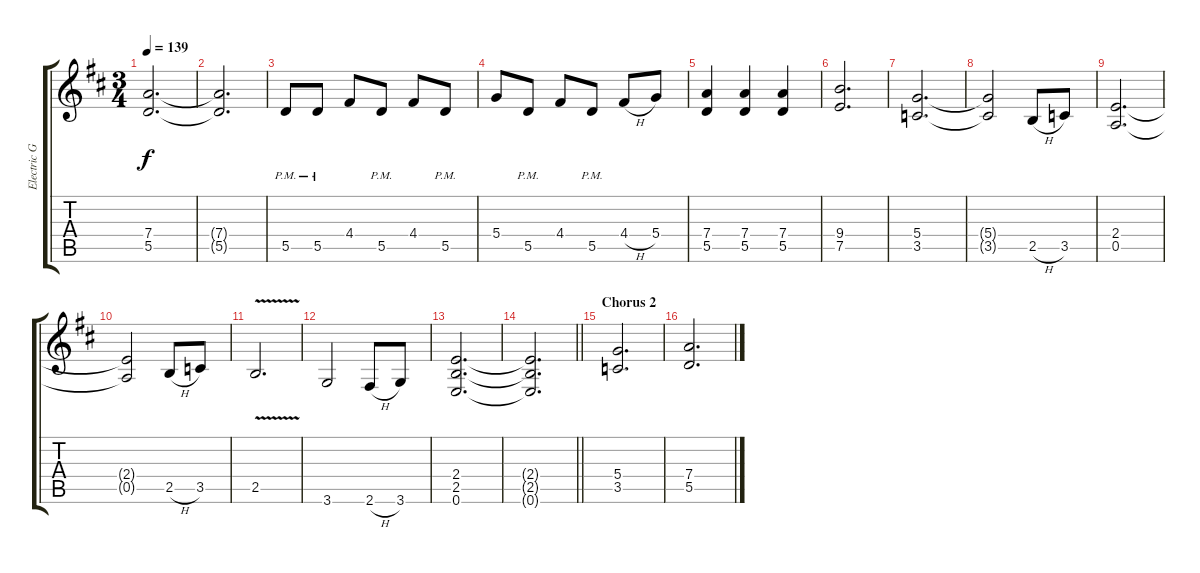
\track ("Electric Guitar" "Electric G") {instrument distortionguitar}
\staff {score tabs}
\tuning (E4 B3 G3 D3 A2 E2) {hide}
\ts (3 4)
\tempo 139
\clef g2
\ks d
(7.4 5.5).2{d dy f} |
(7.4{t} 5.5{t}).2{d} |
5.5{pm}.8 5.5{pm}.8 4.4.8 5.5{pm}.8 4.4.8 5.5{pm}.8 |
5.4.8 5.5{pm}.8 4.4.8 5.5{pm}.8 4.4{h}.8 5.4.8 |
(7.4 5.5).4 (7.4 5.5).4 (7.4 5.5).4 |
(9.4 7.5).2{d} |
(5.4 3.5).2{d} |
(5.4{t} 3.5{t}).2 2.5{h}.8 3.5.8 |
(2.4 0.5).2{d} |
(2.4{t} 0.5{t}).2 2.5{h}.8 3.5.8 |
2.5{v}.2{d} |
3.6.2 2.6{h}.8 3.6.8 |
(2.4 2.5 0.6).2{d} |
\barLineRight lightlight
(2.4{t} 2.5{t} 0.6{t}).2{d} |
\section ("" "Chorus 2")
(5.4 3.5).2{d} |
(7.4 5.5).2{d}
